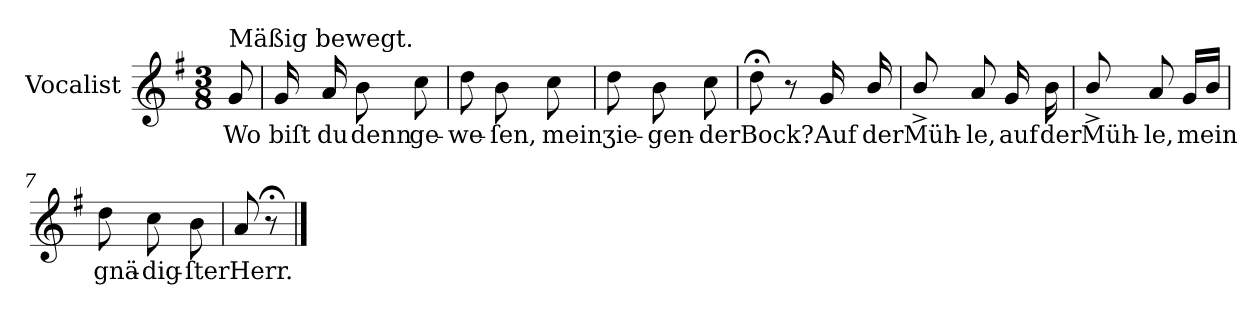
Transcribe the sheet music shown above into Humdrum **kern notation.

**kern	**text
*part1	*part1
*staff1	*staff1
*I"Vocalist	*
*k[f#]	*
*G:	*
*M3/8	*
=	=
!LO:TX:a:t=Mäßig bewegt.	!
8g	Wo
=1	=1
16g	biſt
16a	du
8b	denn
8cc	ge-
=2	=2
8dd	-we-
8b	-ſen,
8cc	mein
=3	=3
8dd	ʒie-
8b	-gen-
8cc	-der
=4	=4
8dd;<	Bock?
8r	.
16g	Auf
16b/	der
=5	=5
8b^/	Müh-
8a	-le,
16g	auf
16b	der
=6	=6
8b^/	Müh-
8a	-le,
16gLL	mein
16bJJ	.
=7	=7
8dd	gnä-
8cc	-dig-
8b	-ſter
=8	=8
8a	Herr.
8r;<	.
==	==
*-	*-
